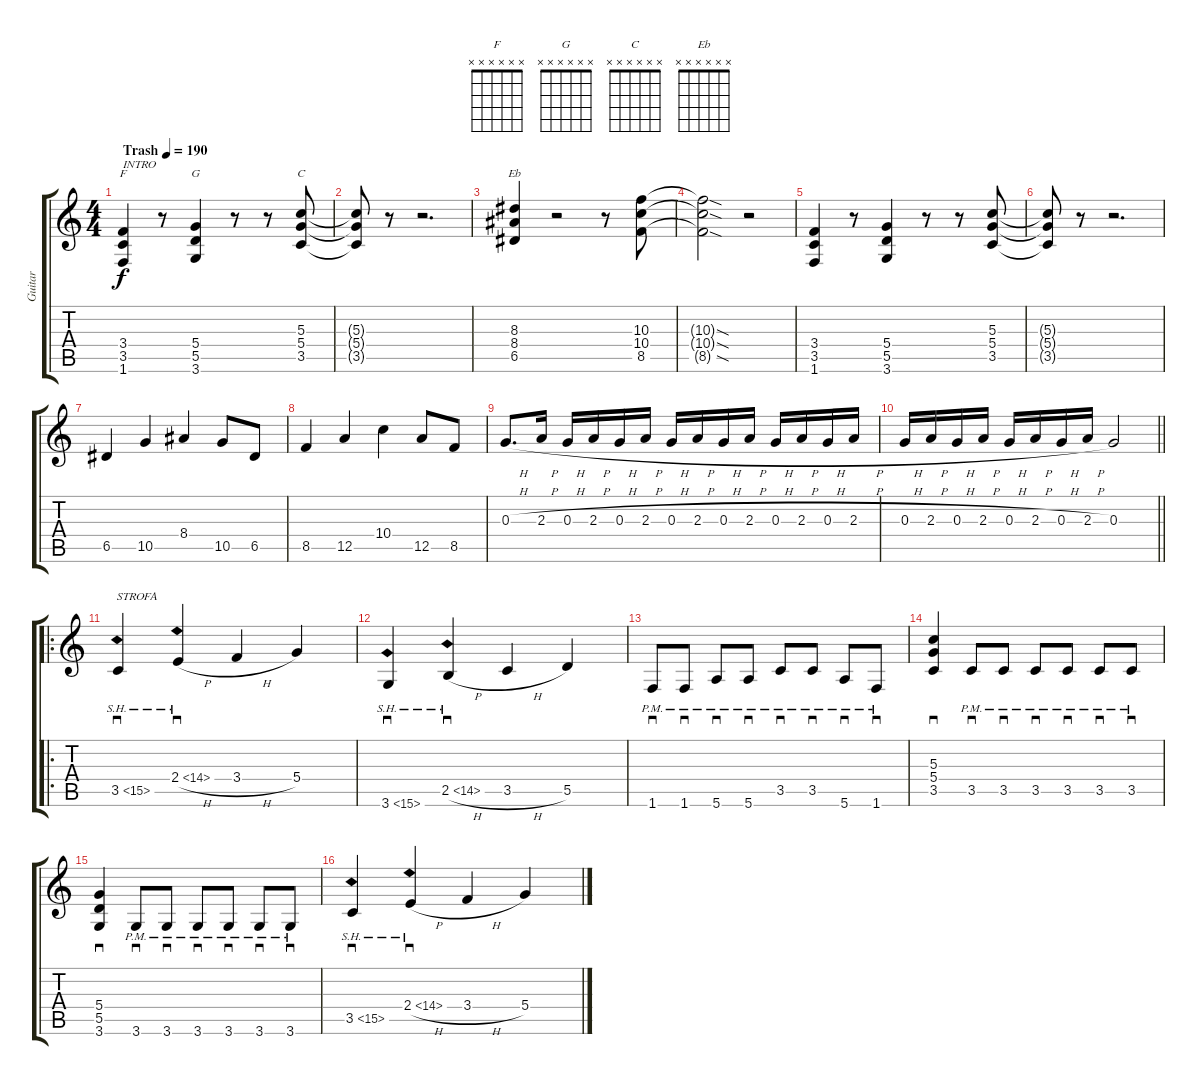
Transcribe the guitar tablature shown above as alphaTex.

\track ("Guitar" "Guitar") {instrument distortionguitar}
\staff {score tabs}
\tuning (E4 B3 G3 D3 A2 E2) {hide}
\chord ("F" x x x x x x)
\chord ("G" x x x x x x)
\chord ("C" x x x x x x)
\chord ("Eb" x x x x x x)
\ts (4 4)
\tempo (190 "Trash")
\clef g2
\ks c
(3.4 3.5 1.6).4{ch "F" txt "INTRO" dy f instrument distortionguitar} r.8 (5.4 5.5 3.6).4{ch "G"} r.8 r.8 (5.3 5.4 3.5).8{ch "C"} |
(5.3{t} 5.4{t} 3.5{t}).8 r.8 r.2{d} |
(8.3 8.4 6.5).4{ch "Eb"} r.2 r.8 (10.3 10.4 8.5).8 |
(10.3{sod t} 10.4{sod t} 8.5{sod t}).2 r.2 |
(3.4 3.5 1.6).4 r.8 (5.4 5.5 3.6).4 r.8 r.8 (5.3 5.4 3.5).8 |
(5.3{t} 5.4{t} 3.5{t}).8 r.8 r.2{d} |
6.5.4 10.5.4 8.4.4 10.5.8 6.5.8 |
8.5.4 12.5.4 10.4.4 12.5.8 8.5.8 |
0.3{h}.8{d} 2.3{h}.16 0.3{h}.16 2.3{h}.16 0.3{h}.16 2.3{h}.16 0.3{h}.16 2.3{h}.16 0.3{h}.16 2.3{h}.16 0.3{h}.16 2.3{h}.16 0.3{h}.16 2.3{h}.16 |
\barLineRight lightlight
0.3{h}.16 2.3{h}.16 0.3{h}.16 2.3{h}.16 0.3{h}.16 2.3{h}.16 0.3{h}.16 2.3{h}.16 0.3.2 |
\ro
3.5{sh 12}.4{sd txt "STROFA"} 2.4{sh 12 h}.4{sd} 3.4{h}.4 5.4.4 |
3.6{sh 12}.4{sd} 2.5{sh 12 h}.4{sd} 3.5{h}.4 5.5.4 |
1.6{pm}.8{sd} 1.6{pm}.8{sd} 5.6{pm}.8{sd} 5.6{pm}.8{sd} 3.5{pm}.8{sd} 3.5{pm}.8{sd} 5.6{pm}.8{sd} 1.6{pm}.8{sd} |
(5.3 5.4 3.5).4{sd} 3.5{pm}.8{sd} 3.5{pm}.8{sd} 3.5{pm}.8{sd} 3.5{pm}.8{sd} 3.5{pm}.8{sd} 3.5{pm}.8{sd} |
(5.4 5.5 3.6).4{sd} 3.6{pm}.8{sd} 3.6{pm}.8{sd} 3.6{pm}.8{sd} 3.6{pm}.8{sd} 3.6{pm}.8{sd} 3.6{pm}.8{sd} |
3.5{sh 12}.4{sd} 2.4{sh 12 h}.4{sd} 3.4{h}.4 5.4.4
